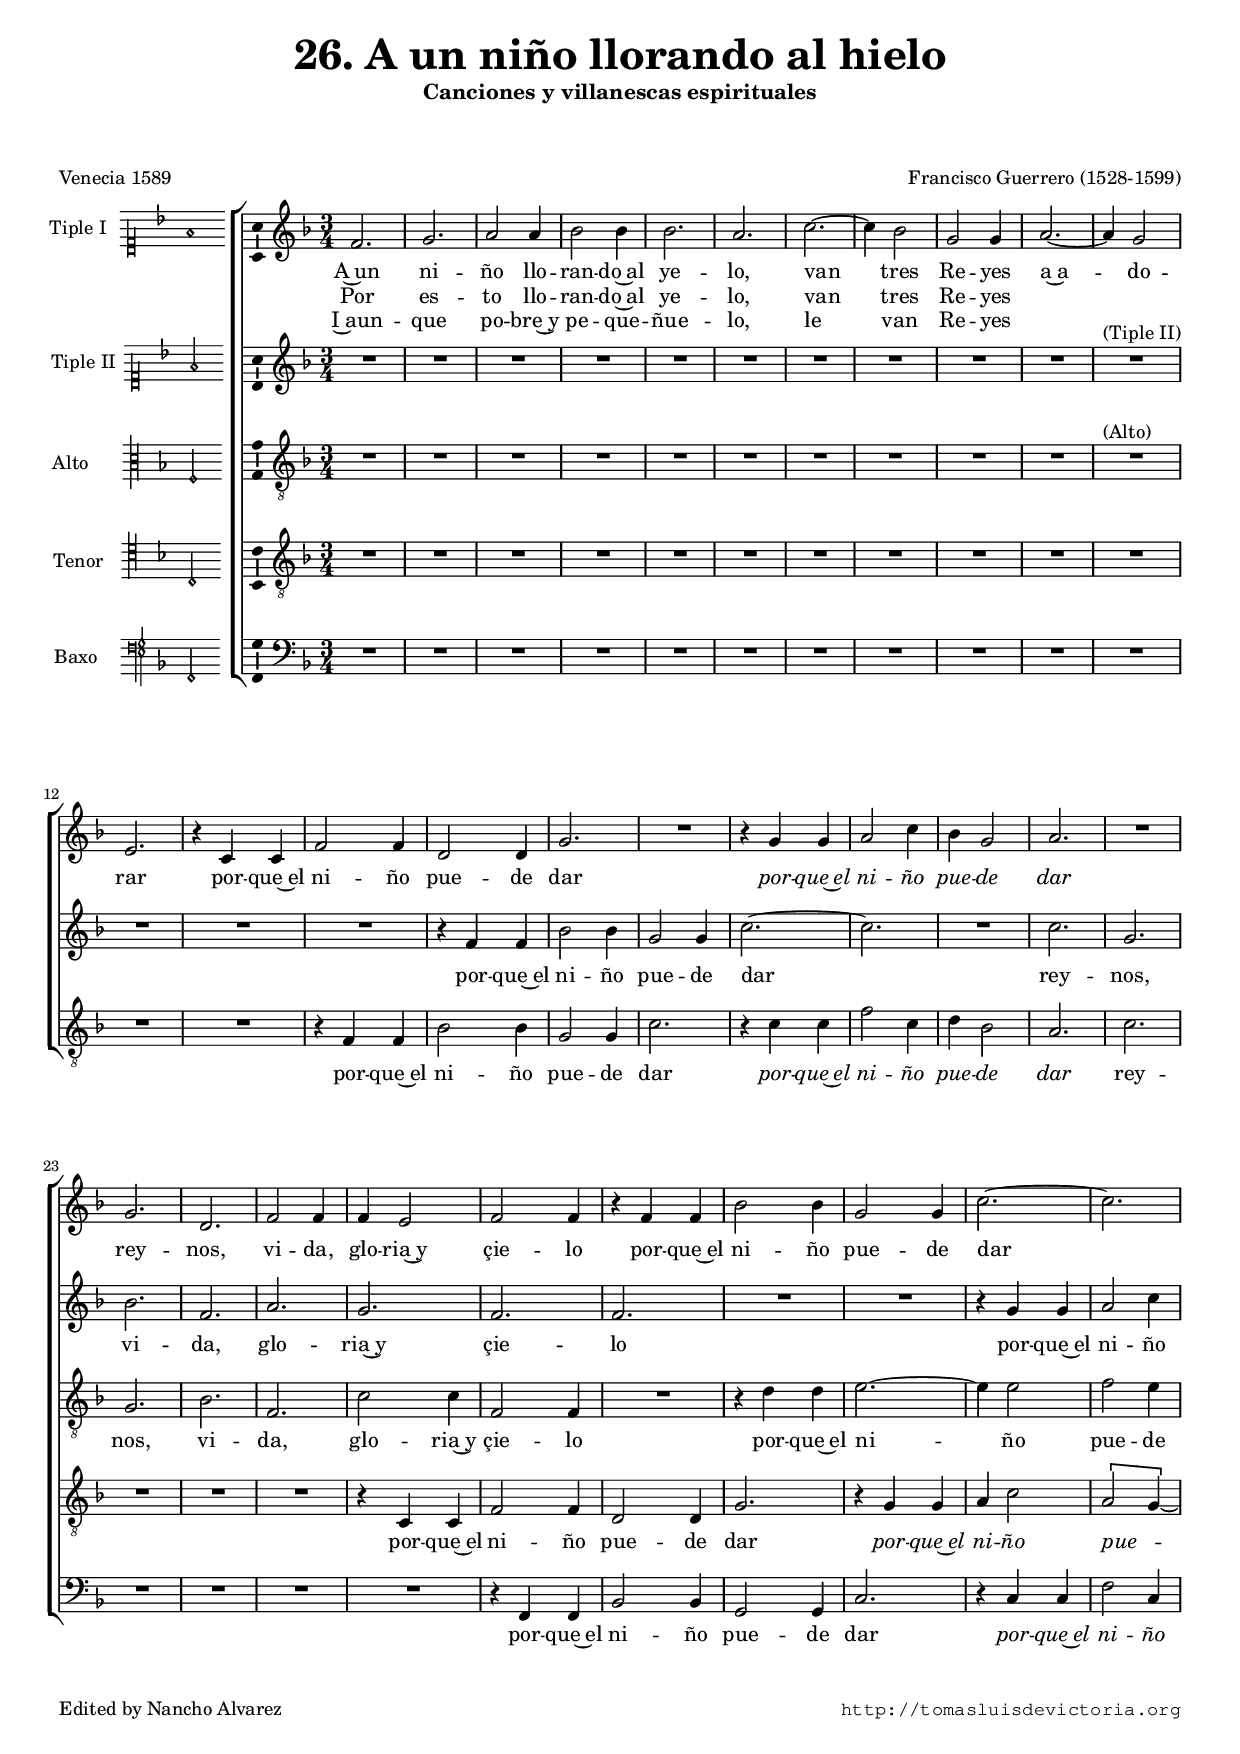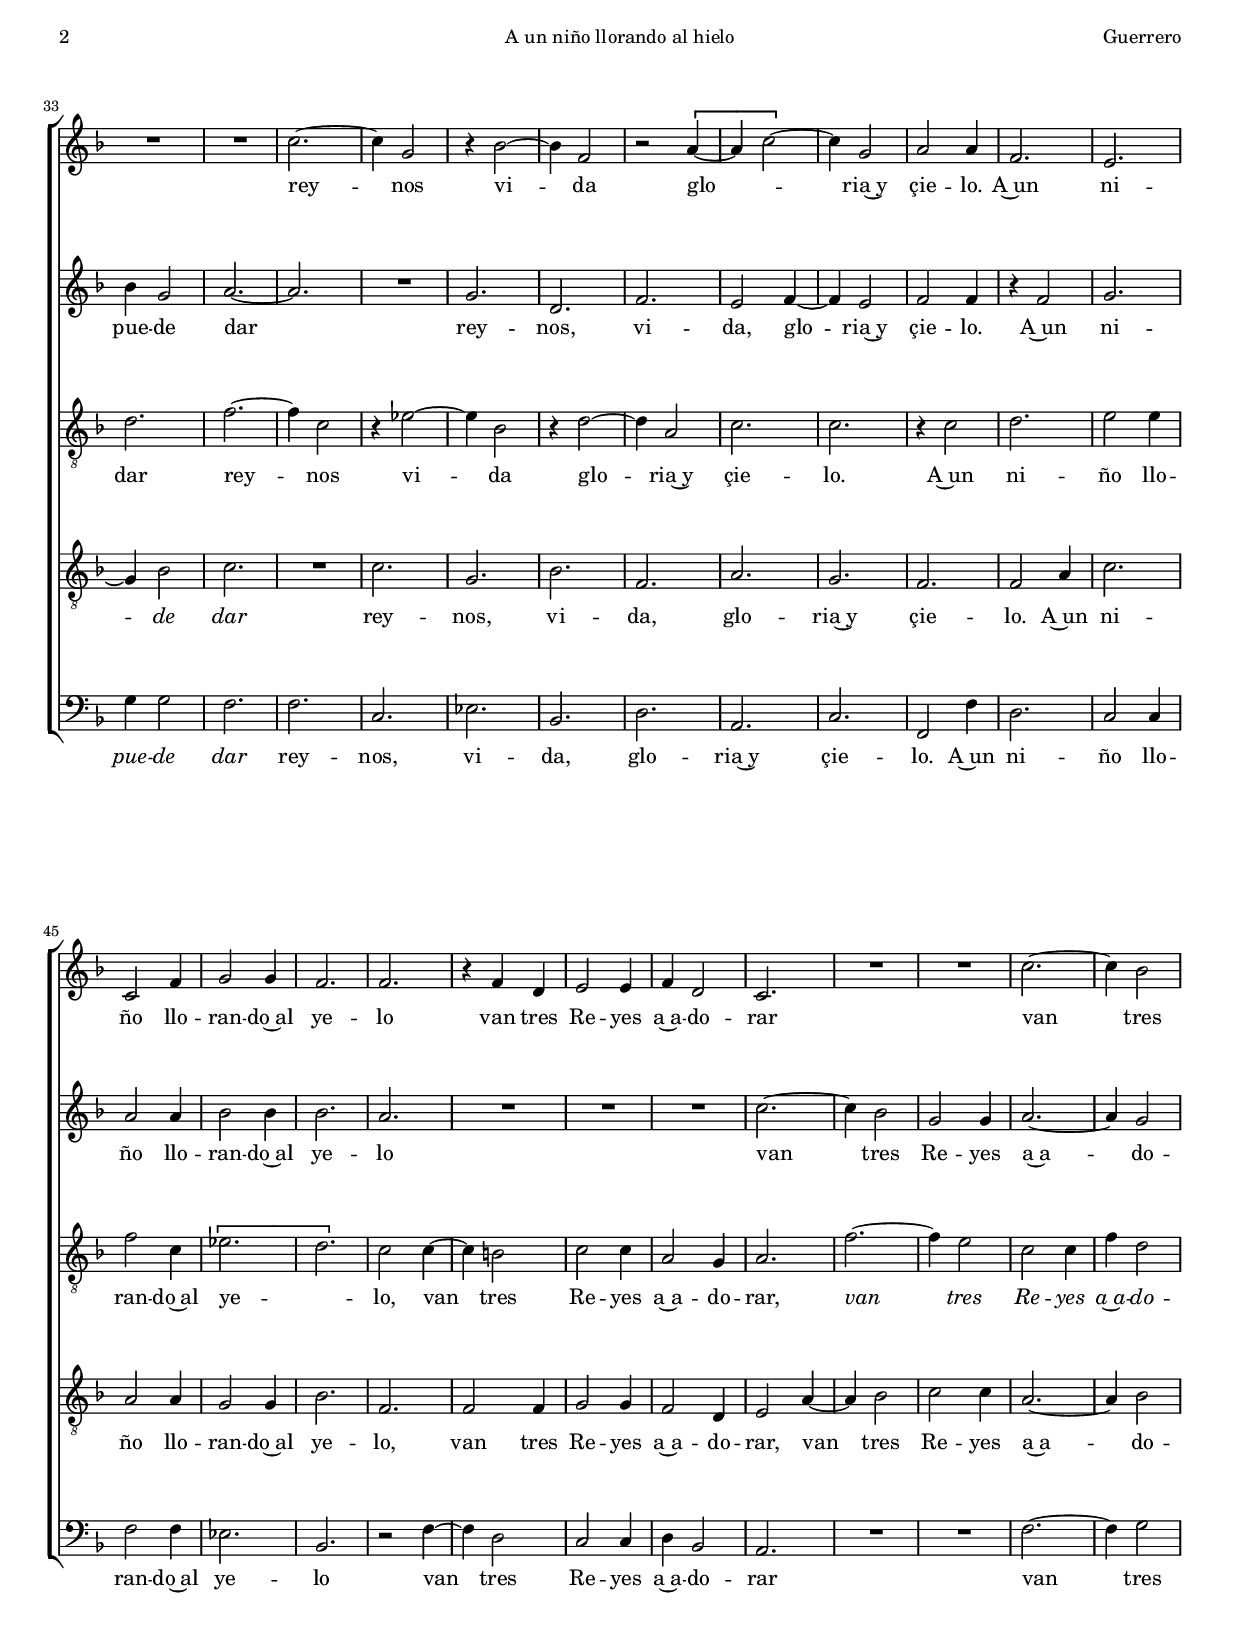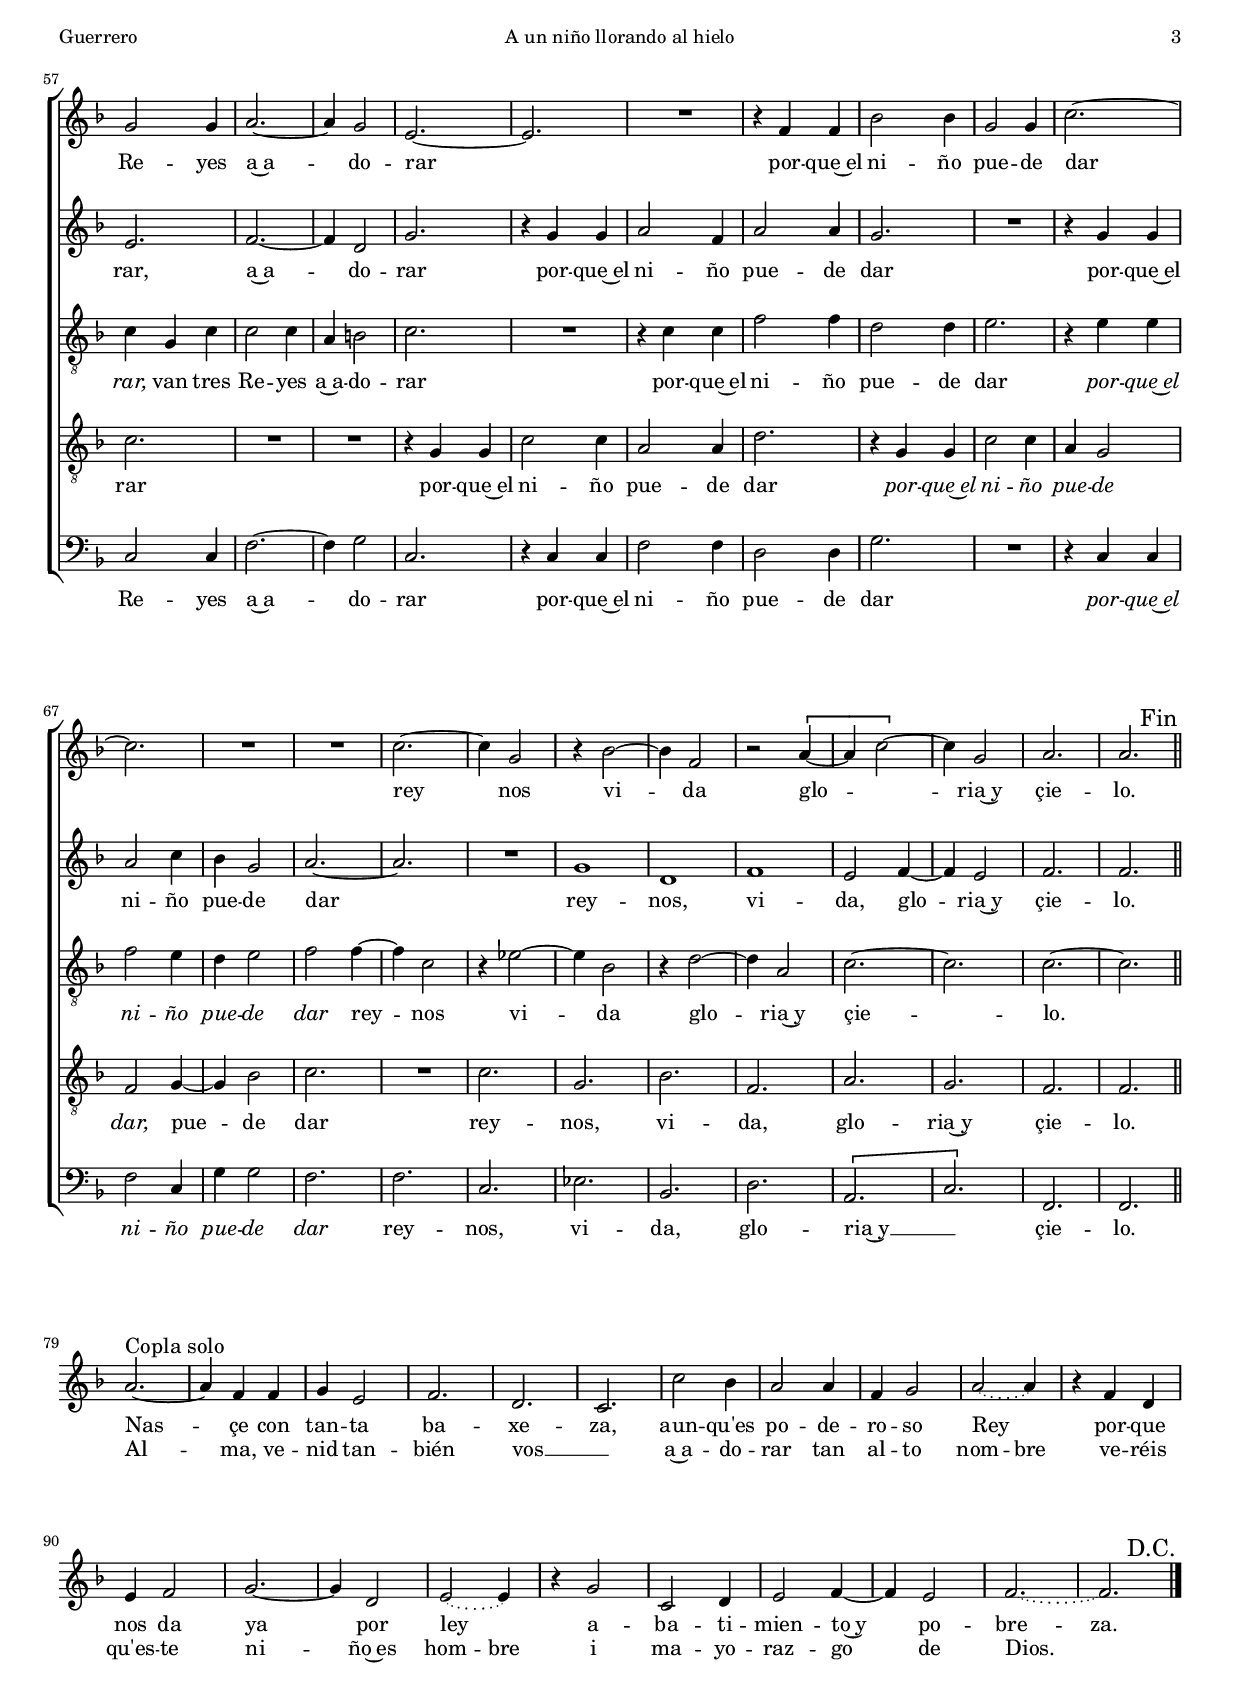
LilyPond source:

\version "2.18.0"

#(set-default-paper-size "a4")
#(set-global-staff-size 16.4)
#(ly:set-option 'point-and-click #f)
%mobile -s14.5 -i2.9 -ball

italicas=\override LyricText.font-shape = #'italic
rectas=\override LyricText.font-shape = #'upright
ss=\once \set suggestAccidentals = ##t
incipitwidth = 20
htitle="A un niño llorando al hielo"
hcomposer="Guerrero"

\header {
	title=\markup{\fontsize #3 "26. A un niño llorando al hielo"}
	subtitle="Canciones y villanescas espirituales"
	subsubtitle=\markup{\null \vspace #2 }
	composer="Francisco Guerrero (1528-1599)"
        pdfauthor=\composer
	%opus="(-)"
	poet="Venecia 1589"
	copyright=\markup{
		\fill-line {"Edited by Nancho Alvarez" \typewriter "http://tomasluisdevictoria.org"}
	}
%	tagline=""
}

global={\key f \major \time 3/4 \skip 1*3/4*78 \bar "||" \break
				\skip 1*3/4*21 \bar "|." }


cantus=\relative c'{
	\override Score.RehearsalMark.self-alignment-X = #right
        \override Score.RehearsalMark.break-visibility = #begin-of-line-invisible
	f2.
	g
	a2 a4
	bes2 bes4
	bes2.
	a
	c2. ~
	c4 bes2
	g2 g4
	a2. ~
	a4 g2
	e2.
	r4 c c
	f2 f4
	d2 d4
	g2.
	R1*3/4
	r4 g g
	a2 c4 
	bes g2
	a2.
	R1*3/4
	g2.
	d
	f2 f4
	f4 e2
	f2 f4
	r4 f f
	bes2 bes4
	g2 g4
	c2. ~
	c
	R1*3/4
	R
	c2. ~
	c4 g2
	r4 bes2 ~
	bes4 f2
	r2 \[a4 ~
	a4 c2 ~ \]
	c4 g2
	a2 a4
	f2.
	e
	c2 f4
	g2 g4
	f2. 
	f
	r4 f d
	e2 e4
	f4 d2
	c2.
	R1*3/4
	R
	c'2. ~
	c4 bes2
	g2 g4
	a2. ~
	a4 g2
	e2. ~
	e
	R1*3/4
	r4 f f
	bes2 bes4
	g2 g4
	c2. ~
	c2.
	R1*3/4 
	R
	c2. ~
	c4 g2
	r4 bes2 ~
	bes4 f2
	r2 \[a4 ~
	a c2 ~ \]
	c4 g2 
	a2. 
	a
	\mark "Fin"
	a2.^\markup{\larger "Copla solo"} ~
	a4 f f
	g4 e2
	f2.
	d2.
	c2.
	c'2 bes4
	a2 a4
	f g2
	\tieDotted
	a2 ~ a4
	\tieSolid
	r4 f d 
	e f2
	g2. ~
	g4 d2
	\tieDotted
	e2 ~ e4
	\tieSolid
	r4 g2
	c,2 d4 
	e2 f4 ~
	f e2
	\tieDotted
	f2. ~
	f2.
	\mark "D.C."
}

cantusdos=\relative c'{
	R1*3/4*10
	%tablet \break
	s4*0^\markup{"(Tiple II)"} 
	R1*3/4
        R1*3/4*3
	r4 f f
	bes2 bes4
	g2 g4
	c2. ~
	c
	R1*3/4
	c2.
	g
	bes
	f 
	a
	g
	f
	f
	R1*3/4
	R
	r4 g g
	a2 c4
	bes g2
	a2. ~
	a2.
	R1*3/4
	g2. 
	d
	f
	e2 f4 ~
	f e2
	f2 f4
	r4 f2
	g2.
	a2 a4
	bes2 bes4
	bes2.
	a
	R1*3/4
	R
	R
	c2. ~
	c4 bes2
	g2 g4
	a2. ~
	a4 g2
	e2.
	f2. ~
	f4 d2
	g2.
	r4 g g
	a2 f4
	a2 a4
	g2.
	R1*3/4
	r4 g g
	a2 c4 
	bes4 g2
	a2. ~
	a
	R1*3/4
	g
	d
	f
	e2 f4 ~
	f e2
	f2.
	f
}

altus=\relative c{
	R1*3/4*10
	s4*0^\markup{"(Alto)"}
	R1*3/4
        R1*3/4*2
	r4 f f
	bes2 bes4
	g2 g4
	c2.
	r4 c c
	f2 c4 d bes2
	a2.
	c
	g
	bes
	f
	c'2 c4 
	f,2 f4
	R1*3/4
	r4 d' d
	e2. ~
	e4 e2
	f2 e4 
	d2.
	f2. ~
	f4 c2
	r4 ees2 ~
	ees4 bes2
	r4 d2 ~
	d4 a2
	c2.
	c
	r4 c2
	d2.
	e2 e4
	f2 c4
	\[ees2.
	d\]
	c2 c4 ~
	c b2
	c2 c4
	a2 g4
	a2.
	f'2. ~
	f4 e2
	c c4
	f d2
	c4 g c
	c2 c4
	a4 b2
	c2.
	R1*3/4
	r4 c c
	f2 f4
	d2 d4
	e2.
	r4 e e
	f2 e4 
	d e2
	f2 f4 ~
	f c2
	r4 ees2 ~
	ees4 bes2
	r4 d2 ~
	d4 a2
	c2. ~
	c2.
	c2. ~
	c2.
}

tenor=\relative c{
	R1*3/4*25
	r4 c c
	f2 f4
	d2 d4
	g2.
	r4 g g
	a c2
	\[a2 g4 ~ \]
	g4 bes2
	c2.
	R1*3/4
	c2.
	g
	bes
	f
	a
	g
	f
	f2 a4
	c2.
	a2 a4
	g2 g4
	bes2.
	f2.
	f2 f4
	g2 g4
	f2 d4
	e2 a4 ~
	a bes2
	c c4 
	a2. ~
	a4 bes2
	c2.
	R1*3/4
	R
	r4 g g
	c2 c4
	a2 a4
	d2.
	r4 g, g
	c2 c4
	a4 g2
	f2 g4 ~
	g bes2
	c2. 
	R1*3/4
	c2.
	g
	bes
	f
	a
	g
	f
	f
}

bassus=\relative c,{
	R1*3/4*26
	r4 f f
	bes2 bes4
	g2 g4
	c2.
	r4 c c
	f2 c4
	g'4 g2
	f2.
	f
	c
	ees
	bes
	d
	a
	c
	f,2 f'4
	d2.
	c2 c4
	f2 f4
	ees2.
	bes
	r2 f'4 ~
	f d2
	c2 c4 
	d4 bes2
	a2.
	R1*3/4
	R
	f'2. ~
	f4 g2
	c,2 c4
	f2. ~
	f4 g2
	c,2.
	r4 c c
	f2 f4 
	d2 d4
	g2.
	R1*3/4
	r4 c, c
	f2 c4
	g'4 g2
	f2.
	f
	c
	ees
	bes
	d
	\[a
	c\]
	f,
	f
}


textocantus=\lyricmode{
A~un ni -- ño llo -- ran -- do~al ye -- lo,
van _ tres Re -- yes a~a -- _ do -- rar
por -- que~el ni -- ño pue -- de dar
\italicas
por -- que~el ni -- ño pue -- de dar
\rectas
rey -- nos,
vi -- da,
glo -- ria~y çie -- lo
por -- que~el ni -- ño pue -- de dar _
rey -- _ nos
vi -- _ da
glo -- _ _ _ ria~y çie -- lo.
A~un ni -- ño llo -- ran -- do~al ye -- lo
van tres Re -- yes a~a -- do -- rar
van _ tres Re -- yes a~a -- _ do -- rar _
por -- que~el ni -- ño pue -- de dar _
rey _ nos
vi -- _ da
glo -- _ _ _ ria~y çie -- lo.
Nas -- _ çe con tan -- ta ba -- xe -- za,
aun -- qu'es po -- de -- ro -- so Rey _
por -- que nos da ya _ por ley _
a -- ba -- ti -- mien -- to~y _ po -- bre -- za.
}
textocantusb=\lyricmode{
Por es -- to llo -- ran -- do~al ye -- lo,
van _ tres Re -- yes %a~a -- _ do -- rar
"    " 
_ _ _ _ _ _ _ _ _ _ _ _ _ _ _ _ _ _ _ _ _ _ _ _ _ _ _ _ _ 
_ _ _ _ _ _ _ _ _ _ _ _ _ _ _ _ _ _ _ _ _ _ _ _ _ _ _ _ _ 
_ _ _ _ _ _ _ _ _ _ _ _ _ _ _ _ _ _ _ _ _ _ _ _ _ _ _ _ _ _ 
_ _ _ _ 
Al -- _ ma,
ve -- nid tan -- bién vos __ _ 
a~a -- do -- rar tan al -- to nom -- bre
ve -- réis qu'es -- te ni -- _ ño~es hom -- bre
i ma -- yo -- raz -- go _ de Dios. _
}
textocantusc=\lyricmode{
I~aun -- que po -- bre~y pe -- que -- ñue -- lo,
le _ van Re -- yes %a~a -- _ do -- rar
}

textocantusdos=\lyricmode{
por -- que~el ni -- ño pue -- de dar _
rey -- nos,
vi -- da,
glo -- ria~y çie -- lo
por -- que~el ni -- ño pue -- de dar _
rey -- nos,
vi -- da,
glo -- _ ria~y çie -- lo.
A~un ni -- ño llo -- ran -- do~al ye -- lo
van _ tres Re -- yes a~a -- _ do -- rar,
a~a -- _ do -- rar
por -- que~el ni -- ño
pue -- de dar
por -- que~el ni -- ño pue -- de dar _
rey -- nos,
vi -- da,
glo -- _ ria~y çie -- lo.
}

textoaltus=\lyricmode{
por -- que~el ni -- ño pue -- de dar
\italicas
por -- que~el ni -- ño pue -- de dar
\rectas
rey -- nos,
vi -- da,
glo -- ria~y çie -- lo
por -- que~el ni -- _ ño
pue -- de dar
rey -- _ nos
vi -- _ da
glo -- _ ria~y çie -- lo.
A~un ni -- ño llo -- ran -- do~al ye -- _ lo,
van _ tres Re -- yes a~a -- do -- rar,
\italicas
van _ tres Re -- yes a~a -- do -- rar,
\rectas
van tres Re -- yes a~a -- do -- rar
por -- que~el ni -- ño pue -- de dar
\italicas
por -- que~el ni -- ño pue -- de dar
\rectas
rey -- _ nos
vi -- _ da
glo -- _ ria~y çie -- _ lo. _
}

textotenor=\lyricmode{
por -- que~el ni -- ño pue -- de dar
\italicas
por -- que~el ni -- ño pue -- _ _ de dar
\rectas
rey -- nos,
vi -- da,
glo -- ria~y çie -- lo.
A~un ni -- ño llo -- ran -- do~al ye -- lo,
van tres Re -- yes a~a -- do -- rar,
van _ tres Re -- yes a~a -- _ do -- rar
por -- que~el ni -- ño pue -- de dar
\italicas
por -- que~el ni -- ño pue -- de dar,
\rectas
pue -- _ de dar
rey -- nos,
vi -- da,
glo -- ria~y çie -- lo.
}

textobassus=\lyricmode{
por -- que~el ni -- ño pue -- de dar
\italicas
por -- que~el ni -- ño pue -- de dar
\rectas
rey -- nos,
vi -- da,
glo -- ria~y
çie -- lo.
A~un ni -- ño llo -- ran -- do~al ye -- lo
van _ tres Re -- yes a~a -- do -- rar
van _ tres Re -- yes a~a -- _ do -- rar
por -- que~el ni -- ño pue -- de dar
\italicas
por -- que~el ni -- ño pue -- de dar
\rectas
rey -- nos,
vi -- da,
glo -- ria~y __ _ 
çie -- lo.
}



incipitcantus=\markup{
	\score{
		{ 
		\set Staff.instrumentName="Tiple I  "
		\override NoteHead.style = #'neomensural
		\override Rest.style = #'neomensural
		\override Staff.TimeSignature.stencil = ##f
		\cadenzaOn 
		\clef "petrucci-c1"
		\key f \major
		\time 3/4
		f'1
		} 
	\layout {
		\context {\Voice
			\remove Ligature_bracket_engraver
			\consists Mensural_ligature_engraver
		}
		line-width=\incipitwidth
		indent = 0
	}
	}
}


incipitcantusdos=\markup{
	\score{
		{ 
		\set Staff.instrumentName="Tiple II "
		\override NoteHead.style = #'neomensural
		\override Rest.style = #'neomensural
		\override Staff.TimeSignature.stencil = ##f
		\cadenzaOn 
		\clef "petrucci-c1"
		\key f \major
		\time 3/4
		f'2
		} 
	\layout {
		\context {\Voice
			\remove Ligature_bracket_engraver
			\consists Mensural_ligature_engraver
		}
		line-width=\incipitwidth
		indent = 0
	}
	}
}


incipitaltus=\markup{
	\score{
		{ 
		\set Staff.instrumentName="Alto      "
		\override NoteHead.style = #'neomensural 
		\override Rest.style = #'neomensural
		\override Staff.TimeSignature.stencil = ##f
		\cadenzaOn 
		\clef "petrucci-c3"
		\key f \major
		\time 3/4
		f2
		} 
	\layout {
		\context {\Voice
			\remove Ligature_bracket_engraver
			\consists Mensural_ligature_engraver
		}
		line-width=\incipitwidth
		indent = 0
	}
	}
}


incipittenor=\markup{
	\score{
		{ 
		\set Staff.instrumentName="Tenor   "
		\override NoteHead.style = #'neomensural 
		\override Rest.style = #'neomensural
		\override Staff.TimeSignature.stencil = ##f
		\cadenzaOn 
		\clef "petrucci-c4"
		\key f \major
		\time 3/4
		c2
		} 
	\layout {
		\context {\Voice
			\remove Ligature_bracket_engraver
			\consists Mensural_ligature_engraver
		}
		line-width=\incipitwidth
		indent=0
	}
	}
}


incipitbassus=\markup{
	\score{
		{ 
		\set Staff.instrumentName="Baxo    "
		\override NoteHead.style = #'neomensural 
		\override Rest.style = #'neomensural
		\override Staff.TimeSignature.stencil = ##f
		\cadenzaOn 
		\clef "petrucci-f4"
		\key f \major
		\time 3/4
		f,2
		} 
	\layout {
		\context {\Voice
			\remove Ligature_bracket_engraver
			\consists Mensural_ligature_engraver
		}
		line-width=\incipitwidth
		indent = 0
	}
	}
}





\score {
\new ChoirStaff<<

	\new Staff <<\global
	\new Voice="v1" {
		\set Staff.instrumentName=\incipitcantus
		\clef "treble"
		\cantus }
	\new Lyrics \lyricsto "v1" {\textocantus }
	\new Lyrics \lyricsto "v1" {\textocantusb }
	\new Lyrics \lyricsto "v1" {\textocantusc }
	>>

	\new Staff <<\global
	\new Voice="v5" {
		\set Staff.instrumentName=\incipitcantusdos
		\clef "treble"
		\cantusdos }
	\new Lyrics \lyricsto "v5" {\textocantusdos }
	>>

	
	
	\new Staff << \global
	\new Voice="v2" {
		\set Staff.instrumentName=\incipitaltus
		\clef "G_8" 
		\altus}
	\new Lyrics \lyricsto "v2" {\textoaltus }
	>>

	
	\new Staff <<\global
	\new Voice="v3" {
		\set Staff.instrumentName=\incipittenor
		\clef "G_8"
		\tenor }
	\new Lyrics \lyricsto "v3" {\textotenor }
	>>
	

	\new Staff <<\global
	\new Voice="v4" {
		\set Staff.instrumentName=\incipitbassus
		\clef "bass" 
		\bassus }
	\new Lyrics \lyricsto "v4" {\textobassus}
	>>
	
>>

\layout{ 
	\context {\Lyrics 
		\override VerticalAxisGroup.staff-affinity = #UP
		\override VerticalAxisGroup.nonstaff-relatedstaff-spacing =
			#'((basic-distance . 0) (minimum-distance . 0) (padding . 1))
		\override LyricText.font-size = #1.2
		\override LyricHyphen.minimum-distance = #0.5
	}
	\context {\Score 
		tempoHideNote = ##t
		\override BarNumber.padding = #2 
	}
	\context {\Voice 
		melismaBusyProperties = #'()
		%autoBeaming = ##f
	}
	\context {\Staff 
                \RemoveEmptyStaves
                %tablet \override VerticalAxisGroup.remove-first = ##t
		\override VerticalAxisGroup.staff-staff-spacing =
			#'((basic-distance . 11) (minimum-distance . 0) (padding . 1))
		\consists Ambitus_engraver %notablet
		\override LigatureBracket.padding = #1
	}
}

%\midi { \mtempo }

}


\paper{
	evenHeaderMarkup=\markup  \fill-line { \fromproperty #'page:page-number-string \htitle \hcomposer }
	oddHeaderMarkup= \markup  \fill-line { \on-the-fly #not-first-page \hcomposer \on-the-fly #not-first-page \htitle \on-the-fly #not-first-page \fromproperty #'page:page-number-string }
	%system-count=20
	%page-count = 8
	ragged-last-bottom = ##f
	indent=3.1\cm
	system-system-spacing =
	#'((basic-distance . 20) (minimum-distance . 0) (padding . 5))
	top-system-spacing = % header
	#'((basic-distance . 9) (minimum-distance . 0) (padding . 0))
	last-bottom-spacing = % footer
	#'((basic-distance . 14) (minimum-distance . 0) (padding . 0))
	markup-system-spacing.padding = #1.5
}
